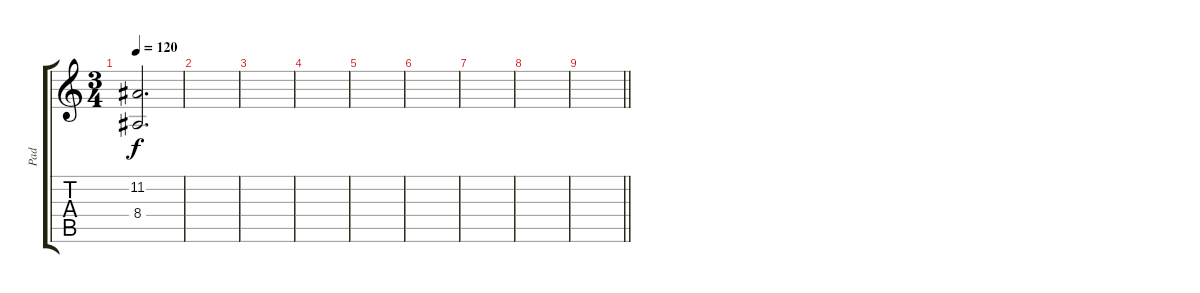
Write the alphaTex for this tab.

\track ("Pad" "Pad") {instrument pad7halo}
\staff {score tabs}
\tuning (E4 B3 G3 D3 A2 E2) {hide}
\ts (3 4)
\tempo 120
\clef g2
\ks c
(11.2{t} 8.4{t}).2{d dy f} |
|
|
|
|
|
|
|
\barLineRight lightlight
